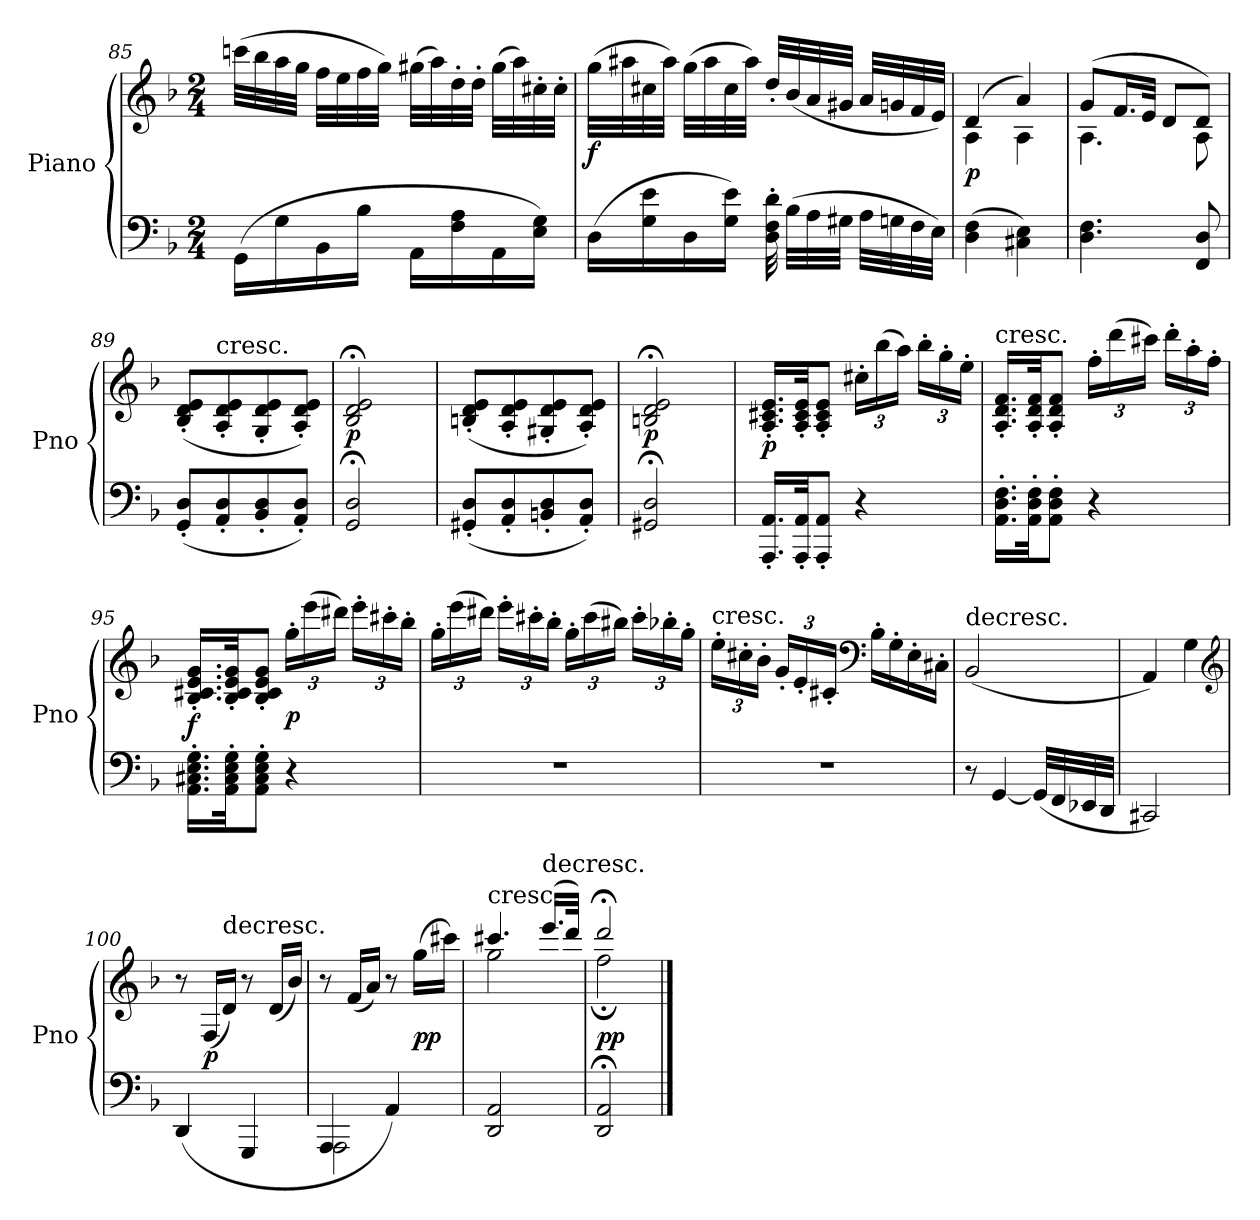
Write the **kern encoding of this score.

**kern	**kern	**dynam
*part1	*part1	*part1
*staff2	*staff1	*staff1/2
*I"Piano	*	*
*I'Pno	*	*
*clefF4	*clefG2	*
*k[b-]	*k[b-]	*
*d:	*d:	*
*M2/4	*M2/4	*
=85	=85	=85
(16GG\LL	(32cccn\LLL	.
.	32bb-\	.
16G\	32aa\	.
.	32gg\JJJ	.
16BB-\	32ff\LLL	.
.	32ee\	.
16B-\JJ	32ff\	.
.	32gg\JJJ)	.
16AA\LL	(32gg#X\LLL	.
.	32aa\)	.
16F\ 16A\	32dd'\	.
.	32dd'\JJJ	.
16AA\	(32gg#\LLL	.
.	32aa\)	.
16E\ 16G\JJ)	32cc#X'\	.
.	32cc#'\JJJ	.
=86	=86	=86
(16D\LL	(32gg\LLL	f
.	32aa#X\	.
16G\ 16e\	32cc#X\	.
.	32aa#\JJJ)	.
16D\	(32gg\LLL	.
.	32aa#\	.
16G\ 16e\JJ)	32cc#\	.
.	32aa#\JJJ)	.
32D'\ 32F'\ 32d'\	32dd'/LLL	.
(32B-\LLL	(32b-/	.
32A\	32a/	.
32G#X\JJJ	32g#X/JJJ	.
32A\LLL	32a/LLL	.
32Gn\	32gn/	.
32F\	32f/	.
32E\JJJ)	32e/JJJ)	.
=87	=87	=87
*	*^	*
(4D\ 4F\	(4d/	4A\	p
4C#X\ 4E\)	4a/)	4A\	.
=88	=88	=88	=88
4.D\ 4.F\	(8g/L	4.A\	.
.	16.f/L	.	.
.	32e/JJk	.	.
.	8d/L	.	.
8FF/ 8D/	8d/J)	8A\	.
*	*v	*v	*
=89	=89	=89
(8GG'/ 8D'/L	(8B-'/ 8d'/ 8e'/L	.
!	!LO:TX:t=cresc.	!
8AA'/ 8D'/	8A'/ 8d'/ 8e'/	.
8BB-'/ 8D'/	8G'/ 8d'/ 8e'/	.
8AA'/ 8D'/J)	8A'/ 8d'/ 8e'/J)	.
=90	=90	=90
2GG;</ 2D;</	2B-;</ 2d;</ 2e;</	p
=91	=91	=91
(8GG#X'/ 8D'/L	(8Bn'/ 8d'/ 8e'/L	.
8AA'/ 8D'/	8A'/ 8d'/ 8e'/	.
8BBn'/ 8D'/	8G#X'/ 8d'/ 8e'/	.
8AA'/ 8D'/J)	8A'/ 8d'/ 8e'/J)	.
=92	=92	=92
2GG#X;</ 2D;</	2Bn;</ 2d;</ 2e;</	p
=93	=93	=93
16.AAA'/ 16.AA'/LL	16.A'/ 16.c#X'/ 16.e'/LL	p
32AAA'/ 32AA'/JK	32A'/ 32c#'/ 32e'/JK	.
8AAA'/ 8AA'/J	8A'/ 8c#'/ 8e'/J	.
4r	24cc#X'\LL	.
.	(24bb-\	.
.	24aa\JJ)	.
.	24bb-'\LL	.
.	24gg'\	.
.	24ee'\JJ	.
=94	=94	=94
!	!LO:TX:t=cresc.	!
16.AA'\ 16.D'\ 16.F'\LL	16.A'/ 16.d'/ 16.f'/LL	.
32AA'\ 32D'\ 32F'\JK	32A'/ 32d'/ 32f'/JK	.
8AA'\ 8D'\ 8F'\J	8A'/ 8d'/ 8f'/J	.
4r	24ff'\LL	.
.	(24ddd\	.
.	24ccc#X\JJ)	.
.	24ddd'\LL	.
.	24aa'\	.
.	24ff'\JJ	.
=95	=95	=95
16.AA'\ 16.C#X'\ 16.E'\ 16.G'\LL	16.B-'/ 16.c#X'/ 16.e'/ 16.g'/LL	f
32AA'\ 32C#'\ 32E'\ 32G'\JK	32B-'/ 32c#'/ 32e'/ 32g'/JK	.
8AA'\ 8C#'\ 8E'\ 8G'\J	8B-'/ 8c#'/ 8e'/ 8g'/J	.
4r	24gg'\LL	p
.	(24eee\	.
.	24ddd#X\JJ)	.
.	24eee'\LL	.
.	24ccc#X'\	.
.	24bb-'\JJ	.
=96	=96	=96
2r	24gg'\LL	.
.	(24eee\	.
.	24ddd#X\JJ)	.
.	24eee'\LL	.
.	24ccc#X'\	.
.	24bb-'\JJ	.
.	24gg'\LL	.
.	(24ccc#\	.
.	24bb#X\JJ)	.
.	24ccc#'\LL	.
.	24bb-X'\	.
.	24gg'\JJ	.
=97	=97	=97
!	!LO:TX:t=cresc.	!
2r	24ee'\LL	.
.	24cc#X'\	.
.	24b-'\JJ	.
.	24g'/LL	.
.	24e'/	.
.	24c#X'/JJ	.
*	*clefF4	*
.	16B-'\LL	.
.	16G'\	.
.	16E'\	.
.	16C#X'\JJ	.
=98	=98	=98
!	!LO:TX:t=decresc.	!
8r	(2BB-/	.
[4GG/	.	.
(32GG/LLL]	.	.
32FF/	.	.
32EE-X/	.	.
32DD/JJJ	.	.
=99	=99	=99
2CC#X/)	4AA/)	.
.	4G\	.
*	*clefG2	*
=100	=100	=100
(4DD/	8r	.
.	(16F/LL	p
!	!LO:TX:t=decresc.	!
.	16d/JJ)	.
4GGG/	8r	.
.	(16d/LL	.
.	16b-/JJ)	.
=101	=101	=101
*^	*	*
4AAA/	2AAA\	8r	.
.	.	(16f/LL	.
.	.	16a/JJ)	.
4AA/)	.	8r	.
.	.	(16gg\LL	pp
.	.	16ccc#X\JJ)	.
*v	*v	*	*
=102	=102	=102
*	*^	*
!	!LO:TX:t=cresc.	!	!
2DD/ 2AA/	4.ccc#X/	2gg\	.
!	!LO:TX:t=decresc.	!	!
.	(16.eee/LL	.	.
.	32ddd/JJk)	.	.
=103	=103	=103	=103
2DD;</ 2AA;</	2ddd;</	2ff;<\	pp
*	*v	*v	*
==	==	==
*-	*-	*-
